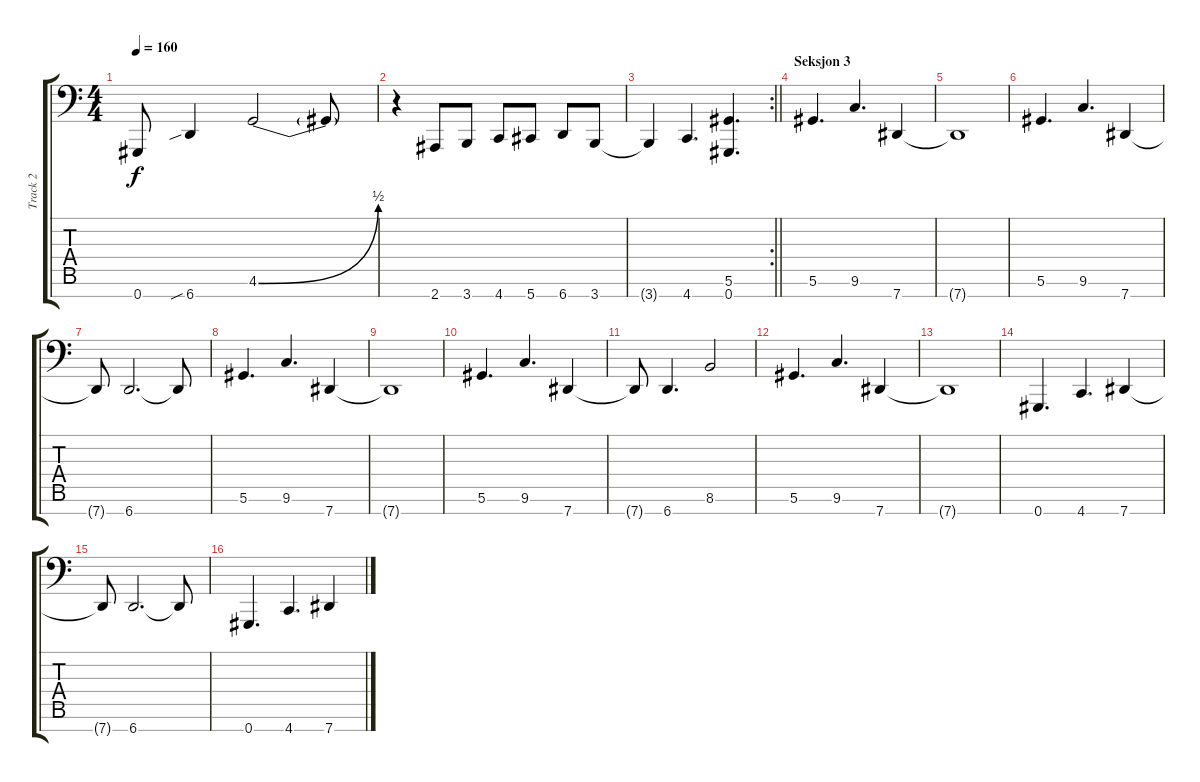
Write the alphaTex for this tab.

\track ("Track 2" "Track 2") {instrument slapbass1}
\staff {score tabs}
\tuning (Eb3 Bb2 Gb2 Db2 Ab1 Eb1 Ab0) {hide}
\ts (4 4)
\tempo 160
\clef f4
\ks c
0.7{t}.8{dy f} 6.7{sib}.4 4.6{be (bend 0 0 60 2)}.2 4.6{t}.8 |
r.4 2.7.8 3.7.8 4.7.8 5.7.8 6.7.8 3.7.8 |
\rc 2
\barLineRight lightlight
3.7{t}.4 4.7.4{d} (5.6 0.7).4{d} |
\section ("" "Seksjon 3")
5.6.4{d} 9.6.4{d} 7.7.4 |
7.7{t}.1 |
5.6.4{d} 9.6.4{d} 7.7.4 |
7.7{t}.8 6.7.2{d} 6.7{t}.8 |
5.6.4{d} 9.6.4{d} 7.7.4 |
7.7{t}.1 |
5.6.4{d} 9.6.4{d} 7.7.4 |
7.7{t}.8 6.7.4{d} 8.6.2 |
5.6.4{d} 9.6.4{d} 7.7.4 |
7.7{t}.1 |
0.7.4{d} 4.7.4{d} 7.7.4 |
7.7{t}.8 6.7.2{d} 6.7{t}.8 |
0.7.4{d} 4.7.4{d} 7.7.4
